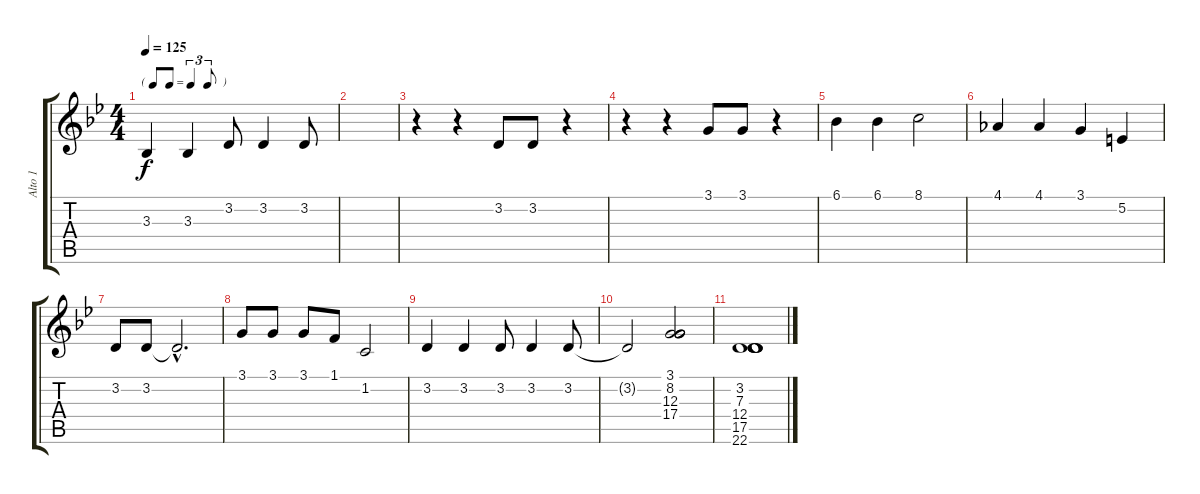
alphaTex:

\track ("Alto 1" "Alto 1") {instrument altosax}
\staff {score tabs}
\tuning (E4 B3 G3 D3 A2 E2) {hide}
\ts (4 4)
\tf triplet8th
\tempo 125
\clef g2
\ks bb
3.3.4{dy f} 3.3.4 3.2.8 3.2.4 3.2.8 |
|
r.4 r.4 3.2.8 3.2.8 r.4 |
r.4 r.4 3.1.8 3.1.8 r.4 |
6.1.4 6.1.4 8.1.2 |
4.1.4 4.1.4 3.1.4 5.2.4 |
3.2.8 3.2.8 3.2{hac t}.2{d} |
3.1.8 3.1.8 3.1.8 1.1.8 1.2.2 |
3.2.4 3.2.4 3.2.8 3.2.4 3.2.8 |
3.2{t}.2 (3.1 8.2 12.3 17.4).2 |
(3.2 7.3 12.4 17.5 22.6).1
